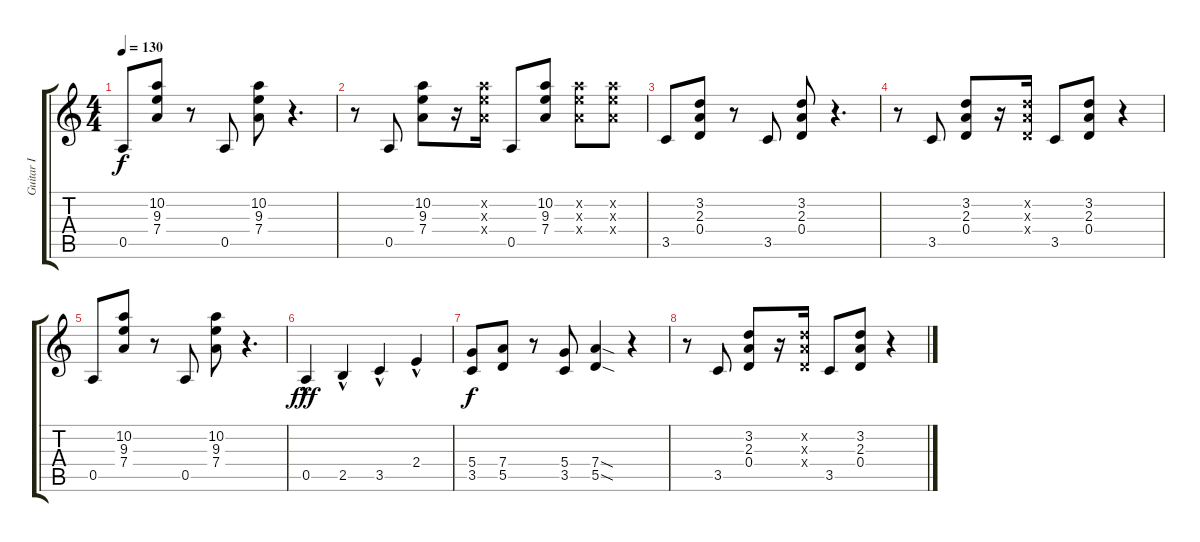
\track ("Guitar I" "Guitar I") {instrument distortionguitar}
\staff {score tabs}
\tuning (E4 B3 G3 D3 A2 E2) {hide}
\ts (4 4)
\tempo 130
\clef g2
\ks c
0.5.8{dy f} (10.2 9.3 7.4).8 r.8 0.5.8 (10.2 9.3 7.4).8 r.4{d} |
r.8 0.5.8 (10.2 9.3 7.4).8 r.16 (10.2{x} 9.3{x} 7.4{x}).16 0.5.8 (10.2 9.3 7.4).8 (10.2{x} 9.3{x} 7.4{x}).8 (10.2{x} 9.3{x} 7.4{x}).8 |
3.5.8 (3.2 2.3 0.4).8 r.8 3.5.8 (3.2 2.3 0.4).8 r.4{d} |
r.8 3.5.8 (3.2 2.3 0.4).8 r.16 (3.2{x} 2.3{x} 0.4{x}).16 3.5.8 (3.2 2.3 0.4).8 r.4 |
0.5.8 (10.2 9.3 7.4).8 r.8 0.5.8 (10.2 9.3 7.4).8 r.4{d} |
0.5{hac}.4{dy fff} 2.5{hac}.4 3.5{hac}.4 2.4{hac}.4 |
(5.4 3.5).8{dy f} (7.4 5.5).8 r.8 (5.4 3.5).8 (7.4{sod} 5.5{sod}).4 r.4 |
r.8 3.5.8 (3.2 2.3 0.4).8 r.16 (3.2{x} 2.3{x} 0.4{x}).16 3.5.8 (3.2 2.3 0.4).8 r.4
